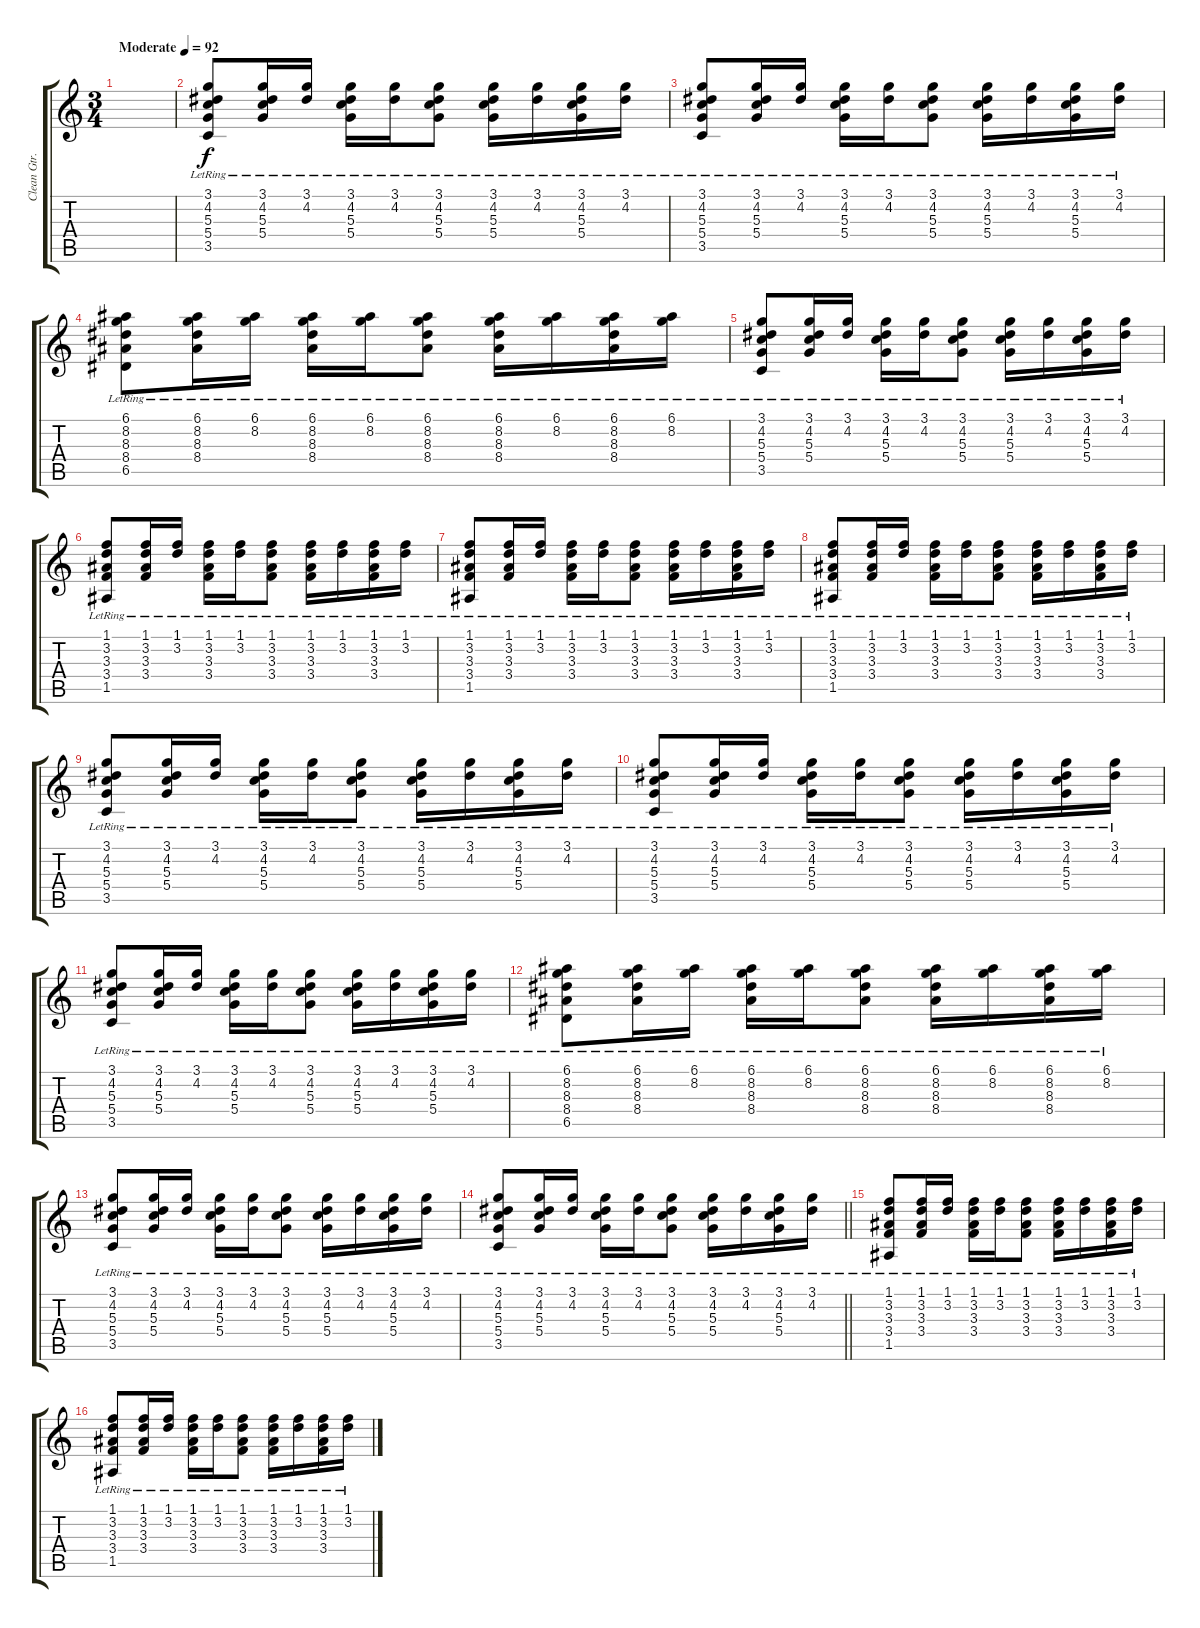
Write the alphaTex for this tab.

\track ("Clean Gtr. 1" "Clean Gtr.") {instrument electricguitarjazz}
\staff {score tabs}
\tuning (E4 B3 G3 D3 A2 E2) {hide}
\ts (3 4)
\tempo (92 "Moderate")
\clef g2
\ks c
|
(3.1{lr} 4.2{lr} 5.3{lr} 5.4{lr} 3.5{lr}).8 (3.1{lr} 4.2{lr} 5.3{lr} 5.4{lr}).16 (3.1{lr} 4.2{lr}).16 (3.1{lr} 4.2{lr} 5.3{lr} 5.4{lr}).16 (3.1{lr} 4.2{lr}).16 (3.1{lr} 4.2{lr} 5.3{lr} 5.4{lr}).8 (3.1{lr} 4.2{lr} 5.3{lr} 5.4{lr}).16 (3.1{lr} 4.2{lr}).16 (3.1{lr} 4.2{lr} 5.3{lr} 5.4{lr}).16 (3.1{lr} 4.2{lr}).16 |
(3.1{lr} 4.2{lr} 5.3{lr} 5.4{lr} 3.5{lr}).8 (3.1{lr} 4.2{lr} 5.3{lr} 5.4{lr}).16 (3.1{lr} 4.2{lr}).16 (3.1{lr} 4.2{lr} 5.3{lr} 5.4{lr}).16 (3.1{lr} 4.2{lr}).16 (3.1{lr} 4.2{lr} 5.3{lr} 5.4{lr}).8 (3.1{lr} 4.2{lr} 5.3{lr} 5.4{lr}).16 (3.1{lr} 4.2{lr}).16 (3.1{lr} 4.2{lr} 5.3{lr} 5.4{lr}).16 (3.1{lr} 4.2{lr}).16 |
(6.1{lr} 8.2{lr} 8.3{lr} 8.4{lr} 6.5{lr}).8 (6.1{lr} 8.2{lr} 8.3{lr} 8.4{lr}).16 (6.1{lr} 8.2{lr}).16 (6.1{lr} 8.2{lr} 8.3{lr} 8.4).16 (6.1{lr} 8.2{lr}).16 (6.1{lr} 8.2{lr} 8.3{lr} 8.4{lr}).8 (6.1{lr} 8.2{lr} 8.3{lr} 8.4{lr}).16 (6.1{lr} 8.2{lr}).16 (6.1{lr} 8.2{lr} 8.3{lr} 8.4{lr}).16 (6.1{lr} 8.2{lr}).16 |
(3.1{lr} 4.2{lr} 5.3{lr} 5.4{lr} 3.5{lr}).8 (3.1{lr} 4.2{lr} 5.3{lr} 5.4{lr}).16 (3.1{lr} 4.2{lr}).16 (3.1{lr} 4.2{lr} 5.3{lr} 5.4{lr}).16 (3.1{lr} 4.2{lr}).16 (3.1{lr} 4.2{lr} 5.3{lr} 5.4{lr}).8 (3.1{lr} 4.2{lr} 5.3{lr} 5.4{lr}).16 (3.1{lr} 4.2{lr}).16 (3.1{lr} 4.2{lr} 5.3{lr} 5.4{lr}).16 (3.1{lr} 4.2{lr}).16 |
(1.1{lr} 3.2{lr} 3.3{lr} 3.4{lr} 1.5{lr}).8 (1.1{lr} 3.2{lr} 3.3{lr} 3.4{lr}).16 (1.1{lr} 3.2{lr}).16 (1.1{lr} 3.2{lr} 3.3{lr} 3.4{lr}).16 (1.1{lr} 3.2{lr}).16 (1.1{lr} 3.2{lr} 3.3{lr} 3.4{lr}).8 (1.1{lr} 3.2{lr} 3.3{lr} 3.4{lr}).16 (1.1{lr} 3.2{lr}).16 (1.1{lr} 3.2{lr} 3.3{lr} 3.4{lr}).16 (1.1{lr} 3.2{lr}).16 |
(1.1{lr} 3.2{lr} 3.3{lr} 3.4{lr} 1.5{lr}).8 (1.1{lr} 3.2{lr} 3.3{lr} 3.4{lr}).16 (1.1{lr} 3.2{lr}).16 (1.1{lr} 3.2{lr} 3.3{lr} 3.4{lr}).16 (1.1{lr} 3.2{lr}).16 (1.1{lr} 3.2{lr} 3.3{lr} 3.4{lr}).8 (1.1{lr} 3.2{lr} 3.3{lr} 3.4{lr}).16 (1.1{lr} 3.2{lr}).16 (1.1{lr} 3.2{lr} 3.3{lr} 3.4{lr}).16 (1.1{lr} 3.2{lr}).16 |
(1.1{lr} 3.2{lr} 3.3{lr} 3.4{lr} 1.5{lr}).8 (1.1{lr} 3.2{lr} 3.3{lr} 3.4{lr}).16 (1.1{lr} 3.2{lr}).16 (1.1{lr} 3.2{lr} 3.3{lr} 3.4{lr}).16 (1.1{lr} 3.2{lr}).16 (1.1{lr} 3.2{lr} 3.3{lr} 3.4{lr}).8 (1.1{lr} 3.2{lr} 3.3{lr} 3.4{lr}).16 (1.1{lr} 3.2{lr}).16 (1.1{lr} 3.2{lr} 3.3{lr} 3.4{lr}).16 (1.1{lr} 3.2{lr}).16 |
(3.1{lr} 4.2{lr} 5.3{lr} 5.4{lr} 3.5{lr}).8 (3.1{lr} 4.2{lr} 5.3{lr} 5.4{lr}).16 (3.1{lr} 4.2{lr}).16 (3.1{lr} 4.2{lr} 5.3{lr} 5.4{lr}).16 (3.1{lr} 4.2{lr}).16 (3.1{lr} 4.2{lr} 5.3{lr} 5.4{lr}).8 (3.1{lr} 4.2{lr} 5.3{lr} 5.4{lr}).16 (3.1{lr} 4.2{lr}).16 (3.1{lr} 4.2{lr} 5.3{lr} 5.4{lr}).16 (3.1{lr} 4.2{lr}).16 |
(3.1{lr} 4.2{lr} 5.3{lr} 5.4{lr} 3.5{lr}).8 (3.1{lr} 4.2{lr} 5.3{lr} 5.4{lr}).16 (3.1{lr} 4.2{lr}).16 (3.1{lr} 4.2{lr} 5.3{lr} 5.4{lr}).16 (3.1{lr} 4.2{lr}).16 (3.1{lr} 4.2{lr} 5.3{lr} 5.4{lr}).8 (3.1{lr} 4.2{lr} 5.3{lr} 5.4{lr}).16 (3.1{lr} 4.2{lr}).16 (3.1{lr} 4.2{lr} 5.3{lr} 5.4{lr}).16 (3.1{lr} 4.2{lr}).16 |
(3.1{lr} 4.2{lr} 5.3{lr} 5.4{lr} 3.5{lr}).8 (3.1{lr} 4.2{lr} 5.3{lr} 5.4{lr}).16 (3.1{lr} 4.2{lr}).16 (3.1{lr} 4.2{lr} 5.3{lr} 5.4{lr}).16 (3.1{lr} 4.2{lr}).16 (3.1{lr} 4.2{lr} 5.3{lr} 5.4{lr}).8 (3.1{lr} 4.2{lr} 5.3{lr} 5.4{lr}).16 (3.1{lr} 4.2{lr}).16 (3.1{lr} 4.2{lr} 5.3{lr} 5.4{lr}).16 (3.1{lr} 4.2{lr}).16 |
(6.1{lr} 8.2{lr} 8.3{lr} 8.4{lr} 6.5{lr}).8 (6.1{lr} 8.2{lr} 8.3{lr} 8.4{lr}).16 (6.1{lr} 8.2{lr}).16 (6.1{lr} 8.2{lr} 8.3{lr} 8.4).16 (6.1{lr} 8.2{lr}).16 (6.1{lr} 8.2{lr} 8.3{lr} 8.4{lr}).8 (6.1{lr} 8.2{lr} 8.3{lr} 8.4{lr}).16 (6.1{lr} 8.2{lr}).16 (6.1{lr} 8.2{lr} 8.3{lr} 8.4{lr}).16 (6.1{lr} 8.2{lr}).16 |
(3.1{lr} 4.2{lr} 5.3{lr} 5.4{lr} 3.5{lr}).8 (3.1{lr} 4.2{lr} 5.3{lr} 5.4{lr}).16 (3.1{lr} 4.2{lr}).16 (3.1{lr} 4.2{lr} 5.3{lr} 5.4{lr}).16 (3.1{lr} 4.2{lr}).16 (3.1{lr} 4.2{lr} 5.3{lr} 5.4{lr}).8 (3.1{lr} 4.2{lr} 5.3{lr} 5.4{lr}).16 (3.1{lr} 4.2{lr}).16 (3.1{lr} 4.2{lr} 5.3{lr} 5.4{lr}).16 (3.1{lr} 4.2{lr}).16 |
\barLineRight lightlight
(3.1{lr} 4.2{lr} 5.3{lr} 5.4{lr} 3.5{lr}).8 (3.1{lr} 4.2{lr} 5.3{lr} 5.4{lr}).16 (3.1{lr} 4.2{lr}).16 (3.1{lr} 4.2{lr} 5.3{lr} 5.4{lr}).16 (3.1{lr} 4.2{lr}).16 (3.1{lr} 4.2{lr} 5.3{lr} 5.4{lr}).8 (3.1{lr} 4.2{lr} 5.3{lr} 5.4{lr}).16 (3.1{lr} 4.2{lr}).16 (3.1{lr} 4.2{lr} 5.3{lr} 5.4{lr}).16 (3.1{lr} 4.2{lr}).16 |
(1.1{lr} 3.2{lr} 3.3{lr} 3.4{lr} 1.5{lr}).8 (1.1{lr} 3.2{lr} 3.3{lr} 3.4{lr}).16 (1.1{lr} 3.2{lr}).16 (1.1{lr} 3.2{lr} 3.3{lr} 3.4{lr}).16 (1.1{lr} 3.2{lr}).16 (1.1{lr} 3.2{lr} 3.3{lr} 3.4{lr}).8 (1.1{lr} 3.2{lr} 3.3{lr} 3.4{lr}).16 (1.1{lr} 3.2{lr}).16 (1.1{lr} 3.2{lr} 3.3{lr} 3.4{lr}).16 (1.1{lr} 3.2{lr}).16 |
(1.1{lr} 3.2{lr} 3.3{lr} 3.4{lr} 1.5{lr}).8 (1.1{lr} 3.2{lr} 3.3{lr} 3.4{lr}).16 (1.1{lr} 3.2{lr}).16 (1.1{lr} 3.2{lr} 3.3{lr} 3.4{lr}).16 (1.1{lr} 3.2{lr}).16 (1.1{lr} 3.2{lr} 3.3{lr} 3.4{lr}).8 (1.1{lr} 3.2{lr} 3.3{lr} 3.4{lr}).16 (1.1{lr} 3.2{lr}).16 (1.1{lr} 3.2{lr} 3.3{lr} 3.4{lr}).16 (1.1{lr} 3.2{lr}).16
